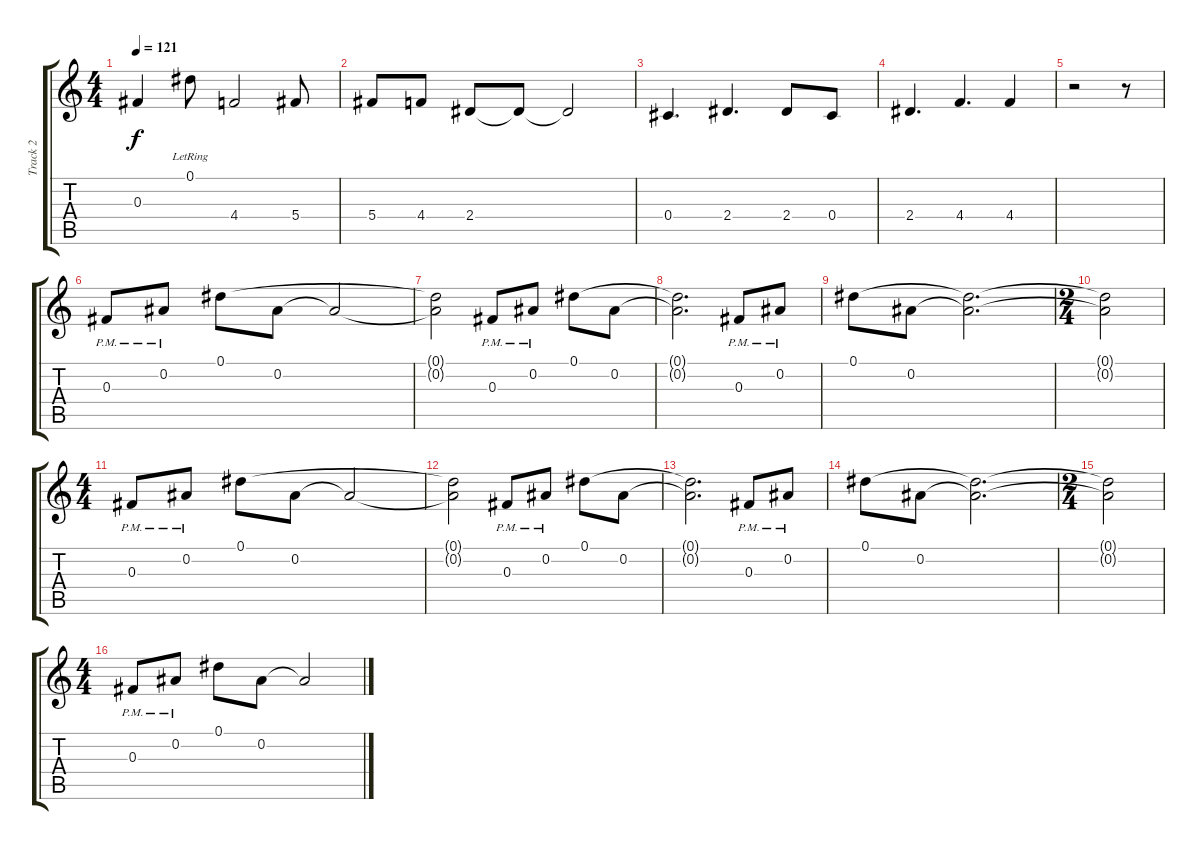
\track ("Track 2" "Track 2") {instrument overdrivenguitar}
\staff {score tabs}
\tuning (Eb4 Bb3 Gb3 Db3 Ab2 Eb2) {hide}
\ts (4 4)
\tempo 121
\clef g2
\ks c
0.3.4{dy f} 0.1{lr}.8 4.4.2 5.4.8 |
5.4.8 4.4.8 2.4.8 2.4{t}.8 2.4{t}.2 |
0.4.4{d} 2.4.4{d} 2.4.8 0.4.8 |
2.4.4{d} 4.4.4{d} 4.4.4 |
r.2 r.8 |
0.3{pm}.8 0.2{pm}.8 0.1.8 0.2.8 0.2{t}.2 |
(0.1{t} 0.2{t}).2 0.3{pm}.8 0.2{pm}.8 0.1.8 0.2.8 |
(0.1{t} 0.2{t}).2{d} 0.3{pm}.8 0.2{pm}.8 |
0.1.8 0.2.8 (0.1{t} 0.2{t}).2{d} |
\ts (2 4)
(0.1{t} 0.2{t}).2 |
\ts (4 4)
0.3{pm}.8 0.2{pm}.8 0.1.8 0.2.8 0.2{t}.2 |
(0.1{t} 0.2{t}).2 0.3{pm}.8 0.2{pm}.8 0.1.8 0.2.8 |
(0.1{t} 0.2{t}).2{d} 0.3{pm}.8 0.2{pm}.8 |
0.1.8 0.2.8 (0.1{t} 0.2{t}).2{d} |
\ts (2 4)
(0.1{t} 0.2{t}).2 |
\ts (4 4)
0.3{pm}.8 0.2{pm}.8 0.1.8 0.2.8 0.2{t}.2
